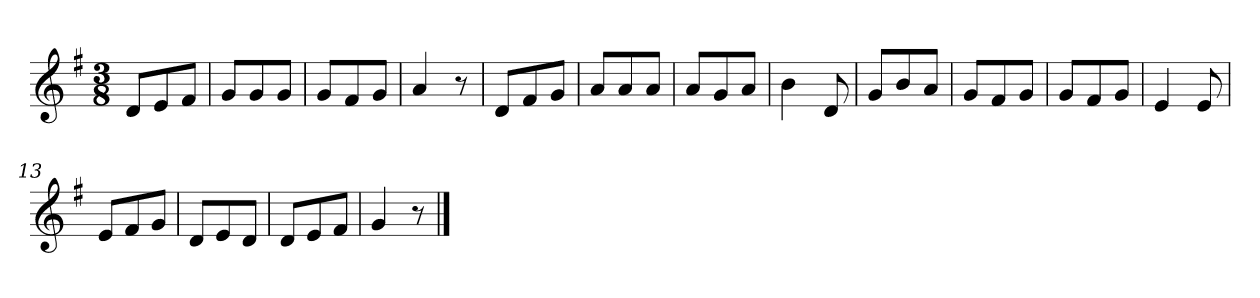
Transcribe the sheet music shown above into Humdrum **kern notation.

**kern
*part1
*staff1
*k[f#]
*M3/8
*MM120
=1
8dL
8e
8f#J
=2
8gL
8g
8gJ
=3
8gL
8f#
8gJ
=4
4a
8r
=5
8dL
8f#
8gJ
=6
8aL
8a
8aJ
=7
8aL
8g
8aJ
=8
4b
8d
=9
8gL
8b
8aJ
=10
8gL
8f#
8gJ
=11
8gL
8f#
8gJ
=12
4e
8e
=13
8eL
8f#
8gJ
=14
8dL
8e
8dJ
=15
8dL
8e
8f#J
=16
4g
8r
==
*-
